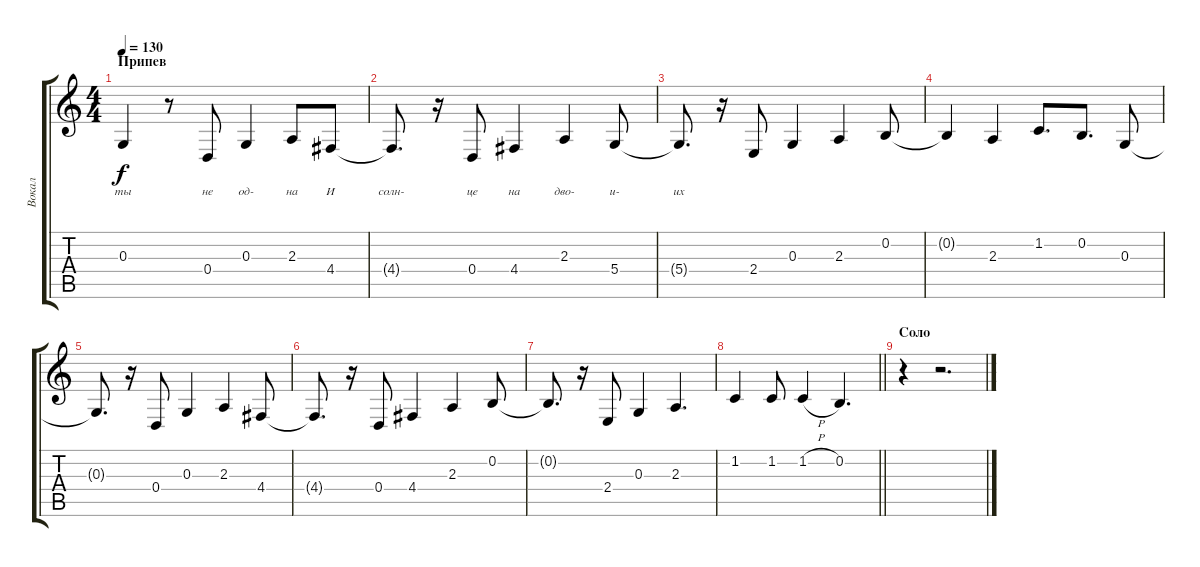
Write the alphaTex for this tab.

\track ("Вокал" "Вокал") {instrument lead2sawtooth}
\staff {score tabs}
\tuning (E4 B3 G3 D3 A2 E2) {hide}
\ts (4 4)
\section ("" "Припев")
\tempo 130
\clef g2
\ks c
0.3{t}.4{lyrics (0 "ты") lyrics (1 "") lyrics (2 "") lyrics (3 "") lyrics (4 "") dy f} r.8 0.4.8{lyrics (0 "не") lyrics (1 "") lyrics (2 "") lyrics (3 "") lyrics (4 "")} 0.3.4{lyrics (0 "од-") lyrics (1 "") lyrics (2 "") lyrics (3 "") lyrics (4 "")} 2.3.8{lyrics (0 "на") lyrics (1 "") lyrics (2 "") lyrics (3 "") lyrics (4 "")} 4.4.8{lyrics (0 "И") lyrics (1 "") lyrics (2 "") lyrics (3 "") lyrics (4 "")} |
4.4{t}.8{d lyrics (0 "солн-") lyrics (1 "") lyrics (2 "") lyrics (3 "") lyrics (4 "")} r.16 0.4.8{lyrics (0 "це") lyrics (1 "") lyrics (2 "") lyrics (3 "") lyrics (4 "")} 4.4.4{lyrics (0 "на") lyrics (1 "") lyrics (2 "") lyrics (3 "") lyrics (4 "")} 2.3.4{lyrics (0 "дво-") lyrics (1 "") lyrics (2 "") lyrics (3 "") lyrics (4 "")} 5.4.8{lyrics (0 "и-") lyrics (1 "") lyrics (2 "") lyrics (3 "") lyrics (4 "")} |
5.4{t}.8{d lyrics (0 "их") lyrics (1 "") lyrics (2 "") lyrics (3 "") lyrics (4 "")} r.16 2.4.8 0.3.4 2.3.4 0.2.8 |
0.2{t}.4 2.3.4 1.2.8{d} 0.2.8{d} 0.3.8 |
0.3{t}.8{d} r.16 0.4.8 0.3.4 2.3.4 4.4.8 |
4.4{t}.8{d} r.16 0.4.8 4.4.4 2.3.4 0.2.8 |
0.2{t}.8{d} r.16 2.4.8 0.3.4 2.3.4{d} |
\barLineRight lightlight
1.2.4 1.2.8 1.2{h}.4 0.2.4{d} |
\section ("" "Соло")
r.4 r.2{d}
